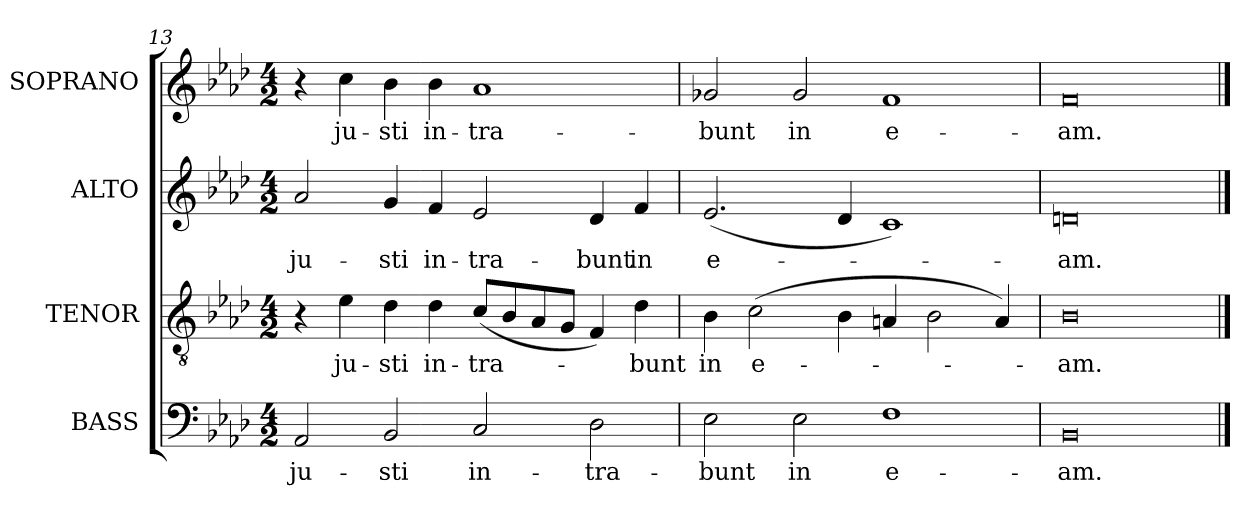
**kern	**text	**kern	**text	**kern	**text	**kern	**text
*part4	*part4	*part3	*part3	*part2	*part2	*part1	*part1
*staff4	*staff4	*staff3	*staff3	*staff2	*staff2	*staff1	*staff1
*I"BASS	*	*I"TENOR	*	*I"ALTO	*	*I"SOPRANO	*
*I'B.	*	*I'T.	*	*I'A.	*	*I'S.	*
*clefF4	*	*clefGv2	*	*clefG2	*	*clefG2	*
*	*	*ITrd7c12	*	*	*	*	*
*k[b-e-a-d-]	*	*k[b-e-a-d-]	*	*k[b-e-a-d-]	*	*k[b-e-a-d-]	*
*A-:	*	*A-:	*	*A-:	*	*A-:	*
*M4/2	*	*M4/2	*	*M4/2	*	*M4/2	*
=13	=13	=13	=13	=13	=13	=13	=13
!	!LO:LY:b:color=#000000	!	!	!	!	!	!
!	!	!	!	!	!LO:LY:b:color=#000000	!	!
2AA-i/	ju-	4r	.	2a-i/	ju-	4r	.
!	!	!	!LO:LY:b:color=#000000	!	!	!	!
!	!	!	!	!	!	!	!LO:LY:b:color=#000000
.	.	4E-i\	ju-	.	.	4cci\	ju-
!	!LO:LY:b:color=#000000	!	!	!	!	!	!
!	!	!	!LO:LY:b:color=#000000	!	!	!	!
!	!	!	!	!	!LO:LY:b:color=#000000	!	!
!	!	!	!	!	!	!	!LO:LY:b:color=#000000
2BB-i/	-sti	4D-i\	-sti	4gi/	-sti	4b-i\	-sti
!	!	!	!LO:LY:b:color=#000000	!	!	!	!
!	!	!	!	!	!LO:LY:b:color=#000000	!	!
!	!	!	!	!	!	!	!LO:LY:b:color=#000000
.	.	4D-i\	in-	4fi/	in-	4b-i\	in-
!	!LO:LY:b:color=#000000	!	!	!	!	!	!
!	!	!	!LO:LY:b:color=#000000	!	!	!	!
!	!	!	!	!	!LO:LY:b:color=#000000	!	!
!	!	!	!	!	!	!	!LO:LY:b:color=#000000
2Ci/	in-	(8Ci/L	-tra-	2e-i/	-tra-	1a-i	-tra-
.	.	8BB-i/	.	.	.	.	.
.	.	8AA-i/	.	.	.	.	.
.	.	8GGi/J	.	.	.	.	.
!	!LO:LY:b:color=#000000	!	!	!	!	!	!
!	!	!	!	!	!LO:LY:b:color=#000000	!	!
2D-i\	-tra-	4FFi/)	.	4d-i/	-bunt	.	.
!	!	!	!LO:LY:b:color=#000000	!	!	!	!
!	!	!	!	!	!LO:LY:b:color=#000000	!	!
.	.	4D-i\	-bunt	4fi/	in	.	.
=14	=14	=14	=14	=14	=14	=14	=14
!	!LO:LY:b:color=#000000	!	!	!	!	!	!
!	!	!	!LO:LY:b:color=#000000	!	!	!	!
!	!	!	!	!	!LO:LY:b:color=#000000	!	!
!	!	!	!	!	!	!	!LO:LY:b:color=#000000
2E-i\	-bunt	4BB-i\	in	(2.e-i/	e-	2g-Xi/	-bunt
!	!	!	!LO:LY:b:color=#000000	!	!	!	!
.	.	(2Ci\	e-	.	.	.	.
!	!LO:LY:b:color=#000000	!	!	!	!	!	!
!	!	!	!	!	!	!	!LO:LY:b:color=#000000
2E-i\	in	.	.	.	.	2g-i/	in
.	.	4BB-i\	.	4d-i/	.	.	.
!	!LO:LY:b:color=#000000	!	!	!	!	!	!
!	!	!	!	!	!	!	!LO:LY:b:color=#000000
1Fi	e-	4AAni/	.	1ci)	.	1fi	e-
.	.	2BB-i\	.	.	.	.	.
.	.	4AAi/)	.	.	.	.	.
=15	=15	=15	=15	=15	=15	=15	=15
!	!LO:LY:b:color=#000000	!	!	!	!	!	!
!	!	!	!LO:LY:b:color=#000000	!	!	!	!
!	!	!	!	!	!LO:LY:b:color=#000000	!	!
!	!	!	!	!	!	!	!LO:LY:b:color=#000000
0BB-i	-am.	0BB-i	-am.	0dni	-am.	0fi	-am.
==	==	==	==	==	==	==	==
*-	*-	*-	*-	*-	*-	*-	*-
